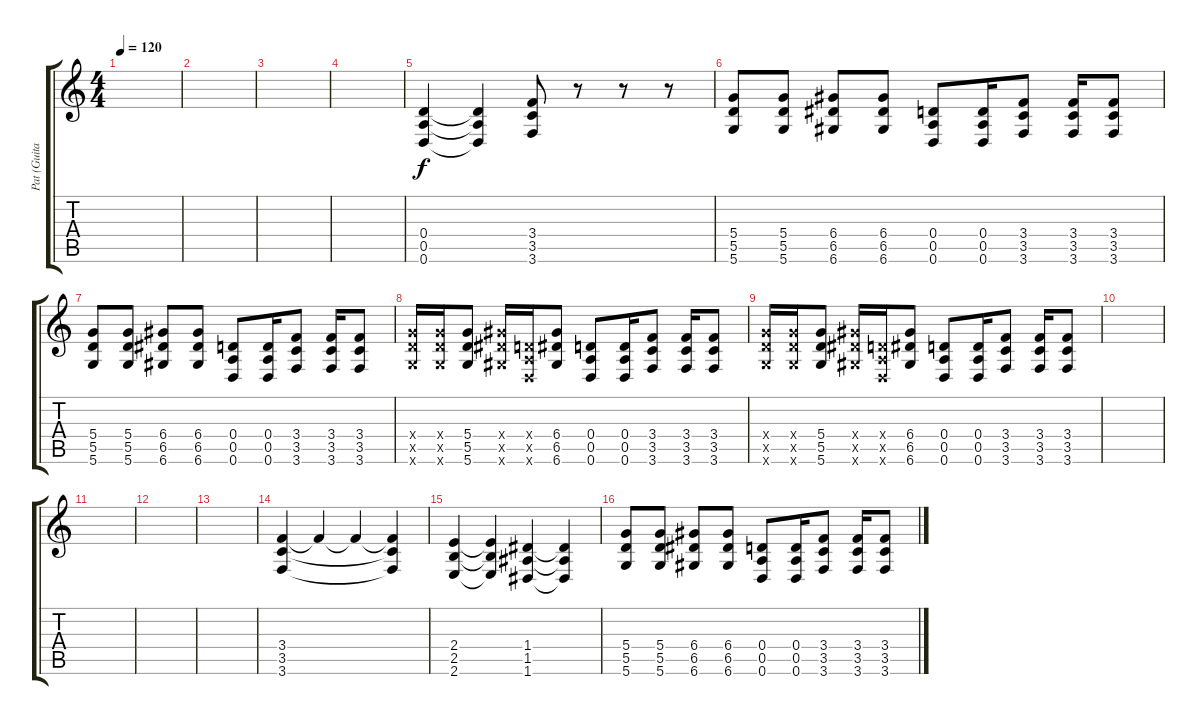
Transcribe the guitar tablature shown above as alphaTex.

\track ("Pat (Guitar)" "Pat (Guita") {instrument distortionguitar}
\staff {score tabs}
\tuning (E4 B3 G3 D3 A2 D2) {hide}
\ts (4 4)
\tempo 120
\clef g2
\ks c
|
|
|
|
(0.4 0.5 0.6).4 (0.4{t} 0.5{t} 0.6{t}).4 (3.4 3.5 3.6).8 r.8 r.8 r.8 |
(5.4 5.5 5.6).8 (5.4 5.5 5.6).8 (6.4 6.5 6.6).8 (6.4 6.5 6.6).8 (0.4 0.5 0.6).8 (0.4 0.5 0.6).16 (3.4 3.5 3.6).8 (3.4 3.5 3.6).16 (3.4 3.5 3.6).8 |
(5.4 5.5 5.6).8 (5.4 5.5 5.6).8 (6.4 6.5 6.6).8 (6.4 6.5 6.6).8 (0.4 0.5 0.6).8 (0.4 0.5 0.6).16 (3.4 3.5 3.6).8 (3.4 3.5 3.6).16 (3.4 3.5 3.6).8 |
(5.4{x} 5.5{x} 5.6{x}).16 (5.4{x} 5.5{x} 5.6{x}).16 (5.4 5.5 5.6).8 (6.4{x} 6.5{x} 6.6{x}).16 (0.4{x} 0.5{x} 0.6{x}).16 (6.4 6.5 6.6).8 (0.4 0.5 0.6).8 (0.4 0.5 0.6).16 (3.4 3.5 3.6).8 (3.4 3.5 3.6).16 (3.4 3.5 3.6).8 |
(5.4{x} 5.5{x} 5.6{x}).16 (5.4{x} 5.5{x} 5.6{x}).16 (5.4 5.5 5.6).8 (6.4{x} 6.5{x} 6.6{x}).16 (0.4{x} 0.5{x} 0.6{x}).16 (6.4 6.5 6.6).8 (0.4 0.5 0.6).8 (0.4 0.5 0.6).16 (3.4 3.5 3.6).8 (3.4 3.5 3.6).16 (3.4 3.5 3.6).8 |
|
|
|
|
(3.4 3.5 3.6).4 3.4{t}.4 3.4{t}.4 (3.4{t} 3.5{t} 3.6{t}).4 |
(2.4 2.5 2.6).4 (2.4{t} 2.5{t} 2.6{t}).4 (1.4 1.5 1.6).4 (1.4{t} 1.5{t} 1.6{t}).4 |
(5.4 5.5 5.6).8 (5.4 5.5 5.6).8 (6.4 6.5 6.6).8 (6.4 6.5 6.6).8 (0.4 0.5 0.6).8 (0.4 0.5 0.6).16 (3.4 3.5 3.6).8 (3.4 3.5 3.6).16 (3.4 3.5 3.6).8
